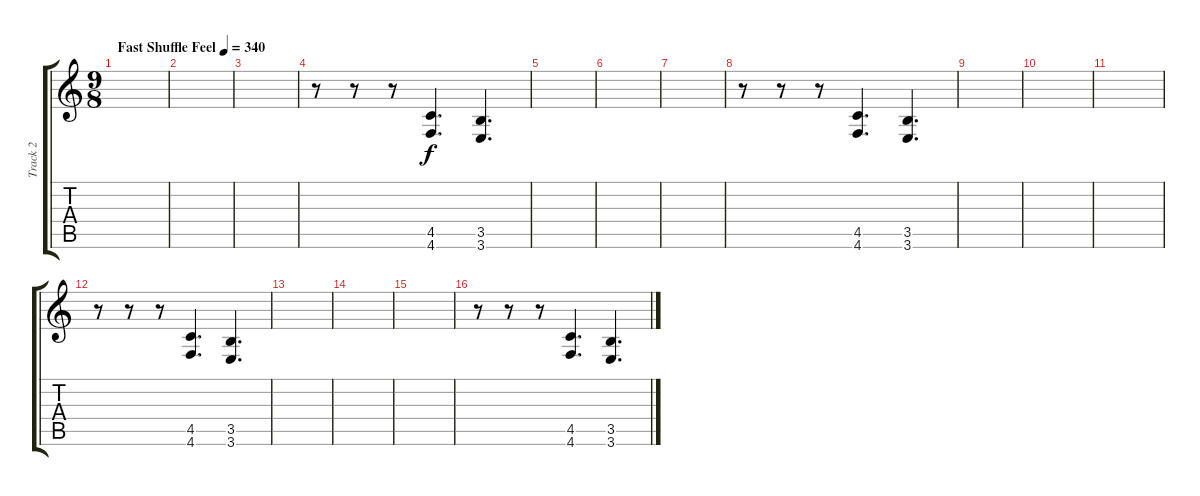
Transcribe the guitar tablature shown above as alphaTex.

\track ("Track 2" "Track 2") {instrument distortionguitar}
\staff {score tabs}
\tuning (Eb4 Bb3 Gb3 Db3 Ab2 Db2) {hide}
\ts (9 8)
\tempo (340 "Fast Shuffle Feel")
\clef g2
\ks c
|
|
|
r.8 r.8 r.8 (4.5 4.6).4{d} (3.5 3.6).4{d} |
|
|
|
r.8 r.8 r.8 (4.5 4.6).4{d} (3.5 3.6).4{d} |
|
|
|
r.8 r.8 r.8 (4.5 4.6).4{d} (3.5 3.6).4{d} |
|
|
|
r.8 r.8 r.8 (4.5 4.6).4{d} (3.5 3.6).4{d}
